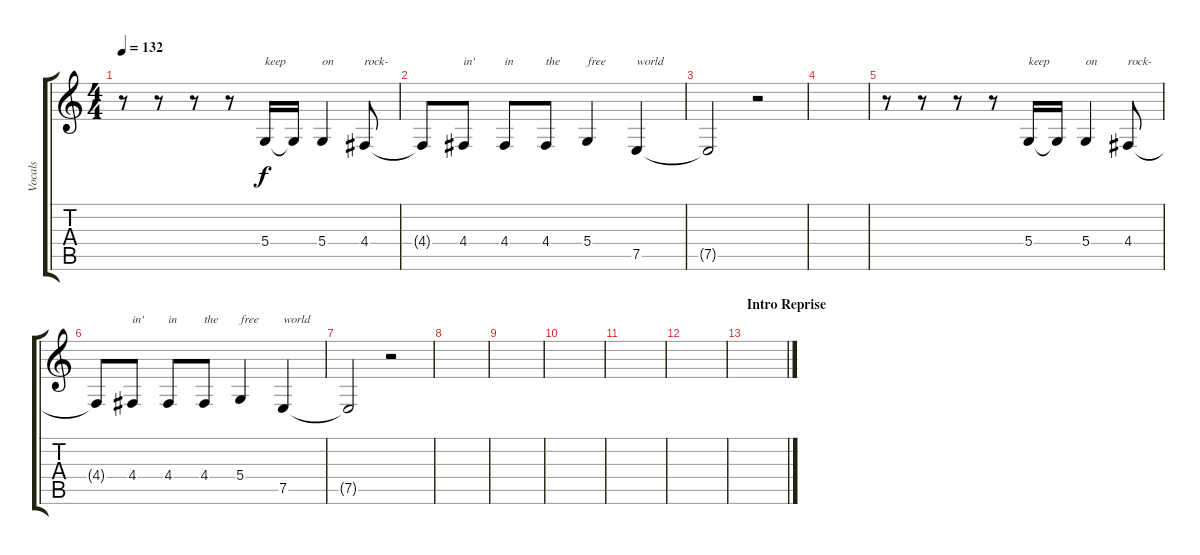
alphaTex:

\track ("Vocals" "Vocals") {instrument lead6voice}
\staff {score tabs}
\tuning (E4 B3 G3 D3 A2 E2) {hide}
\ts (4 4)
\tempo 132
\clef g2
\ks c
r.8{dy f} r.8 r.8 r.8 5.4.16{txt "keep"} 5.4{t}.16 5.4.4{txt "on"} 4.4.8{txt "rock-"} |
4.4{t}.8 4.4.8{txt "in'"} 4.4.8{txt "in"} 4.4.8{txt "the"} 5.4.4{txt "free"} 7.5.4{txt "world"} |
7.5{t}.2 r.2 |
|
r.8 r.8 r.8 r.8 5.4.16{txt "keep"} 5.4{t}.16 5.4.4{txt "on"} 4.4.8{txt "rock-"} |
4.4{t}.8 4.4.8{txt "in'"} 4.4.8{txt "in"} 4.4.8{txt "the"} 5.4.4{txt "free"} 7.5.4{txt "world"} |
7.5{t}.2 r.2 |
|
|
|
|
|
\section ("" "Intro Reprise")
